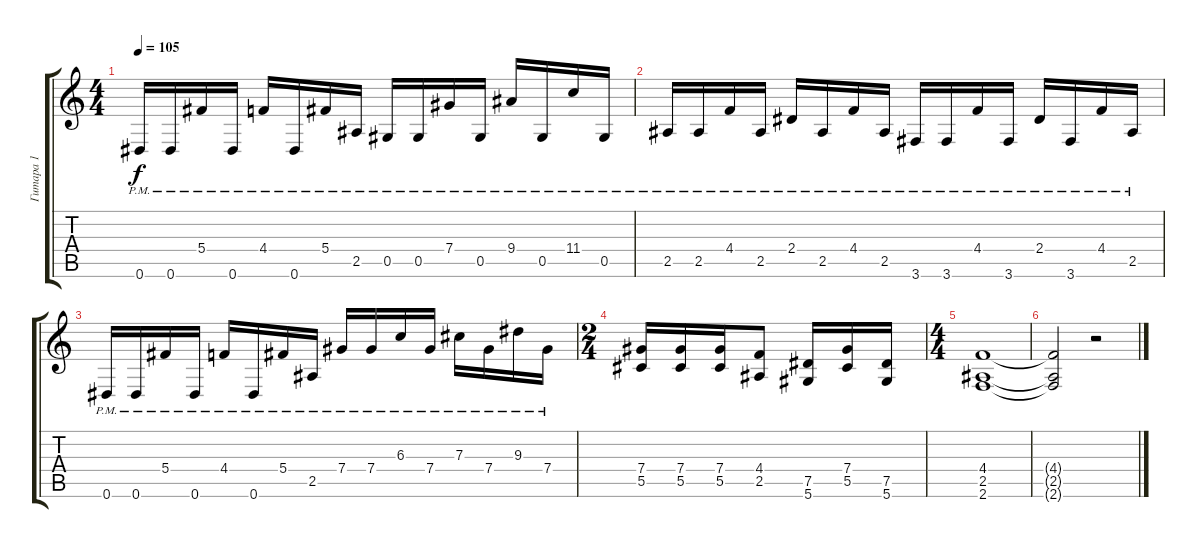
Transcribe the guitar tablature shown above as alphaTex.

\track ("Гитара 1" "Гитара 1") {instrument distortionguitar}
\staff {score tabs}
\tuning (Eb4 Bb3 Gb3 Db3 Ab2 Eb2) {hide}
\ts (4 4)
\tempo 105
\clef g2
\ks c
0.6{pm}.16{dy f} 0.6{pm}.16 5.4{pm}.16 0.6{pm}.16 4.4{pm}.16 0.6{pm}.16 5.4{pm}.16 2.5{pm}.16 0.5{pm}.16 0.5{pm}.16 7.4{pm}.16 0.5{pm}.16 9.4{pm}.16 0.5{pm}.16 11.4{pm}.16 0.5{pm}.16 |
2.5{pm}.16 2.5{pm}.16 4.4{pm}.16 2.5{pm}.16 2.4{pm}.16 2.5{pm}.16 4.4{pm}.16 2.5{pm}.16 3.6{pm}.16 3.6{pm}.16 4.4{pm}.16 3.6{pm}.16 2.4{pm}.16 3.6{pm}.16 4.4{pm}.16 2.5{pm}.16 |
0.6{pm}.16 0.6{pm}.16 5.4{pm}.16 0.6{pm}.16 4.4{pm}.16 0.6{pm}.16 5.4{pm}.16 2.5{pm}.16 7.4{pm}.16 7.4{pm}.16 6.3{pm}.16 7.4{pm}.16 7.3{pm}.16 7.4{pm}.16 9.3{pm}.16 7.4{pm}.16 |
\ts (2 4)
(7.4 5.5).16 (7.4 5.5).16 (7.4 5.5).16 (4.4 2.5).8 (7.5 5.6).16 (7.4 5.5).16 (7.5 5.6).16 |
\ts (4 4)
(4.4 2.5 2.6).1 |
(4.4{t} 2.5{t} 2.6{t}).2 r.2
